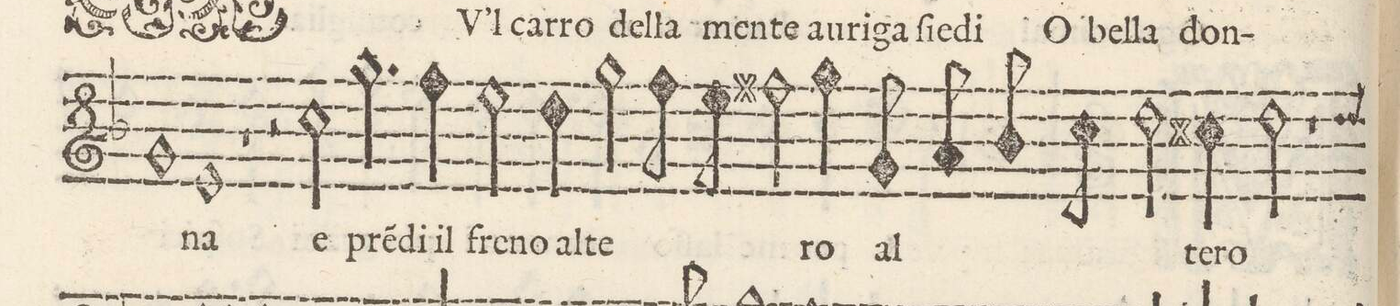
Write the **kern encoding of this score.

**kern	**text
*I"CANTO	*
*clefG2	*
*k[b-]	*
*met(C)	*
*M2/1	*
1g	.
=8-	=8-
1e	-na
1r	.
=9-	=9-
2r	.
2cc\	e
2.gg\	pre(n)-
4ff\	-di il
=10-	=10-
2ee\	fre-
4dd\	-no al-
2gg\	-te-
8ff\	.
8ee\	.
2ff#X\	.
=11-	=11-
4gg\	-ro
8g/	al-
8a/	.
8b-/	.
8cc\	.
2dd\	.
4cc#X\	-te-
2dd\	-ro
=12-	=12-
1r	.
*-	*-
